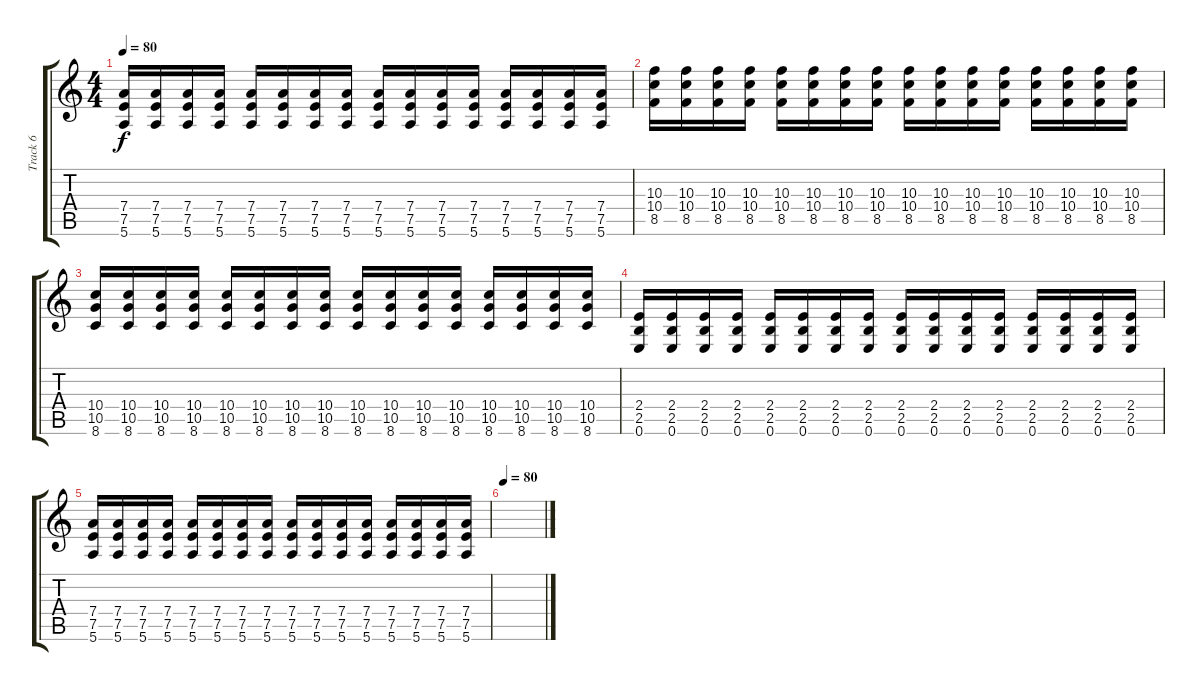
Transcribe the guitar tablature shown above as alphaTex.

\track ("Track 6" "Track 6") {instrument electricguitarmuted}
\staff {score tabs}
\tuning (E4 B3 G3 D3 A2 E2) {hide}
\ts (4 4)
\tempo 80
\clef g2
\ks c
(7.4 7.5 5.6).16{dy f} (7.4 7.5 5.6).16 (7.4 7.5 5.6).16 (7.4 7.5 5.6).16 (7.4 7.5 5.6).16 (7.4 7.5 5.6).16 (7.4 7.5 5.6).16 (7.4 7.5 5.6).16 (7.4 7.5 5.6).16 (7.4 7.5 5.6).16 (7.4 7.5 5.6).16 (7.4 7.5 5.6).16 (7.4 7.5 5.6).16 (7.4 7.5 5.6).16 (7.4 7.5 5.6).16 (7.4 7.5 5.6).16 |
(10.3 10.4 8.5).16 (10.3 10.4 8.5).16 (10.3 10.4 8.5).16 (10.3 10.4 8.5).16 (10.3 10.4 8.5).16 (10.3 10.4 8.5).16 (10.3 10.4 8.5).16 (10.3 10.4 8.5).16 (10.3 10.4 8.5).16 (10.3 10.4 8.5).16 (10.3 10.4 8.5).16 (10.3 10.4 8.5).16 (10.3 10.4 8.5).16 (10.3 10.4 8.5).16 (10.3 10.4 8.5).16 (10.3 10.4 8.5).16 |
(10.4 10.5 8.6).16 (10.4 10.5 8.6).16 (10.4 10.5 8.6).16 (10.4 10.5 8.6).16 (10.4 10.5 8.6).16 (10.4 10.5 8.6).16 (10.4 10.5 8.6).16 (10.4 10.5 8.6).16 (10.4 10.5 8.6).16 (10.4 10.5 8.6).16 (10.4 10.5 8.6).16 (10.4 10.5 8.6).16 (10.4 10.5 8.6).16 (10.4 10.5 8.6).16 (10.4 10.5 8.6).16 (10.4 10.5 8.6).16 |
(2.4 2.5 0.6).16 (2.4 2.5 0.6).16 (2.4 2.5 0.6).16 (2.4 2.5 0.6).16 (2.4 2.5 0.6).16 (2.4 2.5 0.6).16 (2.4 2.5 0.6).16 (2.4 2.5 0.6).16 (2.4 2.5 0.6).16 (2.4 2.5 0.6).16 (2.4 2.5 0.6).16 (2.4 2.5 0.6).16 (2.4 2.5 0.6).16 (2.4 2.5 0.6).16 (2.4 2.5 0.6).16 (2.4 2.5 0.6).16 |
(7.4 7.5 5.6).16 (7.4 7.5 5.6).16 (7.4 7.5 5.6).16 (7.4 7.5 5.6).16 (7.4 7.5 5.6).16 (7.4 7.5 5.6).16 (7.4 7.5 5.6).16 (7.4 7.5 5.6).16 (7.4 7.5 5.6).16 (7.4 7.5 5.6).16 (7.4 7.5 5.6).16 (7.4 7.5 5.6).16 (7.4 7.5 5.6).16 (7.4 7.5 5.6).16 (7.4 7.5 5.6).16 (7.4 7.5 5.6).16 |
\tempo 80
